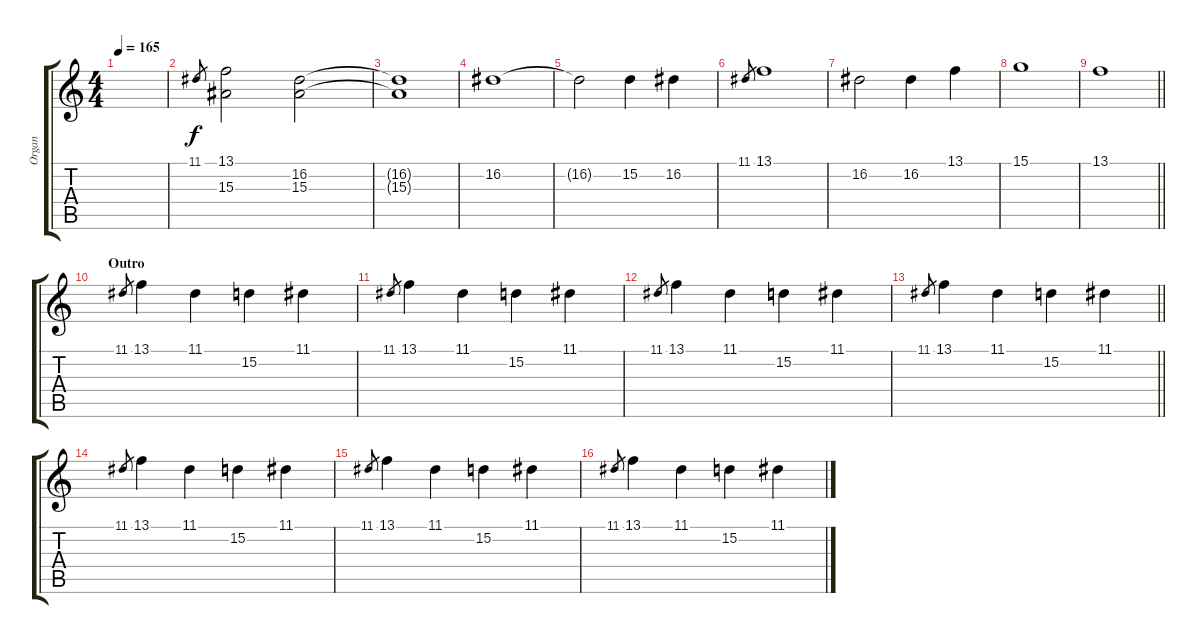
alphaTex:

\track ("Organ" "Organ") {instrument drawbarorgan}
\staff {score tabs}
\tuning (E4 B3 G3 D3 A2 E2) {hide}
\ts (4 4)
\tempo 165
\clef g2
\ks c
|
11.1.8{gr} (13.1 15.3).2 (16.2 15.3).2 |
(16.2{t} 15.3{t}).1 |
16.2.1 |
16.2{t}.2 15.2.4 16.2.4 |
11.1.8{gr} 13.1.1 |
16.2.2 16.2.4 13.1.4 |
15.1.1 |
\barLineRight lightlight
13.1.1 |
\section ("" "Outro")
11.1.8{gr} 13.1.4 11.1.4 15.2.4 11.1.4 |
11.1.8{gr} 13.1.4 11.1.4 15.2.4 11.1.4 |
11.1.8{gr} 13.1.4 11.1.4 15.2.4 11.1.4 |
\barLineRight lightlight
11.1.8{gr} 13.1.4 11.1.4 15.2.4 11.1.4 |
11.1.8{gr} 13.1.4 11.1.4 15.2.4 11.1.4 |
11.1.8{gr} 13.1.4 11.1.4 15.2.4 11.1.4 |
11.1.8{gr} 13.1.4 11.1.4 15.2.4 11.1.4
